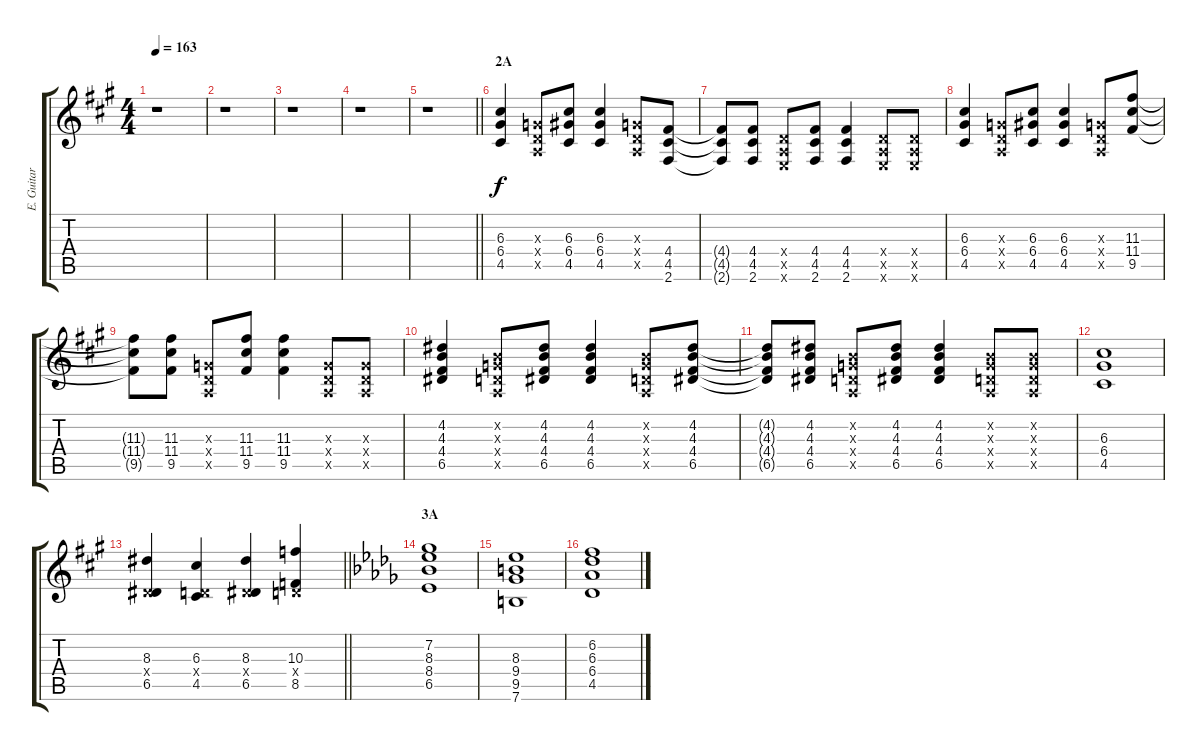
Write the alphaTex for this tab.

\track ("E. Guitar II" "E. Guitar ") {instrument overdrivenguitar}
\staff {score tabs}
\tuning (E4 B3 G3 D3 A2 E2) {hide}
\ts (4 4)
\tempo 163
\clef g2
\ks a
r.1{dy f} |
r.1 |
r.1 |
r.1 |
\barLineRight lightlight
r.1 |
\section ("" "2A")
(6.3 6.4 4.5).4 (0.3{x} 0.4{x} 0.5{x}).8 (6.3 6.4 4.5).8 (6.3 6.4 4.5).4 (0.3{x} 0.4{x} 0.5{x}).8 (4.4 4.5 2.6).8 |
(4.4{t} 4.5{t} 2.6{t}).8 (4.4 4.5 2.6).8 (0.4{x} 0.5{x} 0.6{x}).8 (4.4 4.5 2.6).8 (4.4 4.5 2.6).4 (0.4{x} 0.5{x} 0.6{x}).8 (0.4{x} 0.5{x} 0.6{x}).8 |
(6.3 6.4 4.5).4 (0.3{x} 0.4{x} 0.5{x}).8 (6.3 6.4 4.5).8 (6.3 6.4 4.5).4 (0.3{x} 0.4{x} 0.5{x}).8 (11.3 11.4 9.5).8 |
(11.3{t} 11.4{t} 9.5{t}).8 (11.3 11.4 9.5).8 (0.3{x} 0.4{x} 0.5{x}).8 (11.3 11.4 9.5).8 (11.3 11.4 9.5).4 (0.3{x} 0.4{x} 0.5{x}).8 (0.3{x} 0.4{x} 0.5{x}).8 |
(4.2 4.3 4.4 6.5).4 (0.2{x} 0.3{x} 0.4{x} 0.5{x}).8 (4.2 4.3 4.4 6.5).8 (4.2 4.3 4.4 6.5).4 (0.2{x} 0.3{x} 0.4{x} 0.5{x}).8 (4.2 4.3 4.4 6.5).8 |
(4.2{t} 4.3{t} 4.4{t} 6.5{t}).8 (4.2 4.3 4.4 6.5).8 (0.2{x} 0.3{x} 0.4{x} 0.5{x}).8 (4.2 4.3 4.4 6.5).8 (4.2 4.3 4.4 6.5).4 (0.2{x} 0.3{x} 0.4{x} 0.5{x}).8 (0.2{x} 0.3{x} 0.4{x} 0.5{x}).8 |
(6.3 6.4 4.5).1 |
\barLineRight lightlight
(8.3 0.4{x} 6.5).4 (6.3 0.4{x} 4.5).4 (8.3 0.4{x} 6.5).4 (10.3 0.4{x} 8.5).4 |
\section ("" "3A")
\ks db
(7.2 8.3 8.4 6.5).1 |
(8.3 9.4 9.5 7.6).1 |
(6.2 6.3 6.4 4.5).1
